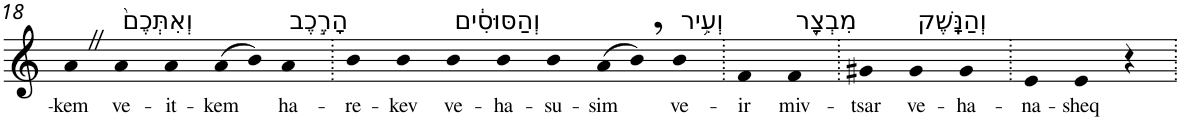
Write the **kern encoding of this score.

**kern	**text
*part1	*part1
*staff1	*staff1
*I"Piano	*
*I'Pno	*
!!LO:PB:g=z
*clefG2	*
*k[]	*
=18	=18
!	!LO:LY:b
4aZ	-kem
!LO:TX:a:t=וְאִתְּכֶם֙	!
!	!LO:LY:b
4a	ve-
!	!LO:LY:b
4a	-it-
!	!LO:LY:b
(>8a	-kem
8b)	.
!LO:TX:a:t=הָרֶ֣כֶב	!
!	!LO:LY:b
4a	ha-
=19.	=19.
!	!LO:LY:b
4b	-re-
!	!LO:LY:b
4b	-kev
!LO:TX:a:t=וְהַסּוּסִ֔ים	!
!	!LO:LY:b
4b	ve-
!	!LO:LY:b
4b	-ha-
!	!LO:LY:b
4b	-su-
!	!LO:LY:b
(>8a	-sim
8b,)	.
!LO:TX:a:t=וְעִ֥יר	!
!	!LO:LY:b
4b	ve-
=20.	=20.
!	!LO:LY:b
4f	-ir
!LO:TX:a:t=מִבְצָ֖ר	!
!	!LO:LY:b
4f	miv-
=21.	=21.
!	!LO:LY:b
4g#X	-tsar
!LO:TX:a:t=וְהַנָּֽשֶׁק	!
!	!LO:LY:b
4g#	ve-
!	!LO:LY:b
4g#	-ha-
=22.	=22.
!	!LO:LY:b
4e	-na-
!	!LO:LY:b
4e	-sheq
4r	.
=.	=.
*-	*-
